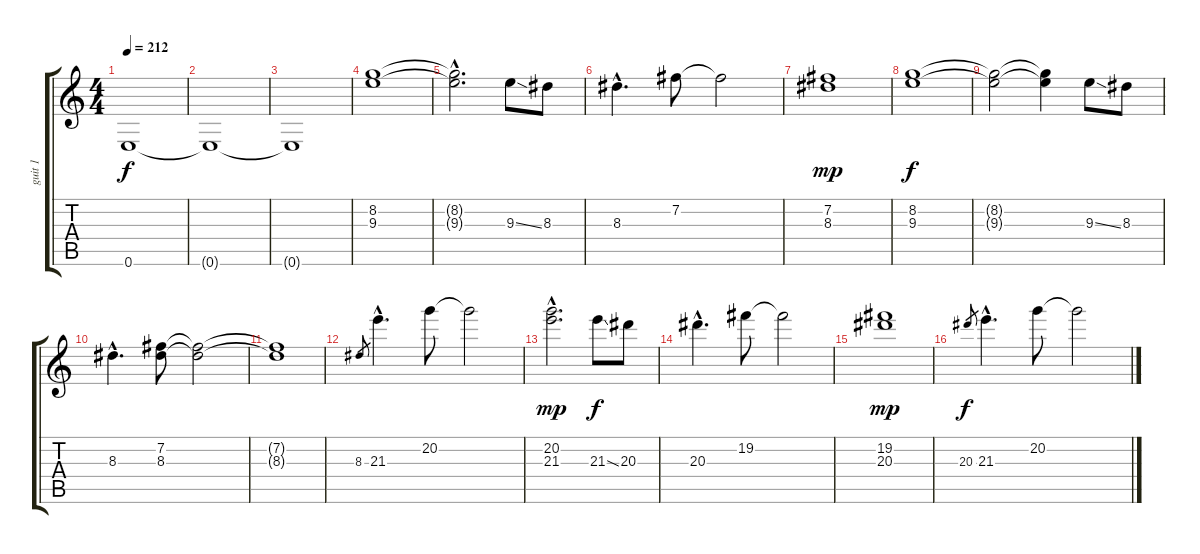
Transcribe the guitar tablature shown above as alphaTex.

\track ("guit 1" "guit 1") {instrument distortionguitar}
\staff {score tabs}
\tuning (E4 B3 G3 D3 A2 E2) {hide}
\ts (4 4)
\tempo 212
\clef g2
\ks c
0.6{t}.1{dy f} |
0.6{t}.1 |
0.6{t}.1 |
(8.2 9.3).1 |
(8.2{hac t} 9.3{hac t}).2{d} 9.3{ss}.8 8.3.8 |
8.3{hac}.4{d} 7.2.8 7.2{t}.2 |
(7.2 8.3).1{dy mp} |
(8.2 9.3).1{dy f} |
(8.2{t} 9.3{t}).2 (8.2{t} 9.3{t}).4 9.3{ss}.8 8.3.8 |
8.3{hac}.4{d} (7.2 8.3).8 (7.2{t} 8.3{t}).2 |
(7.2{t} 8.3{t}).1 |
8.3.8{gr} 21.3{hac}.4{d} 20.2.8 20.2{t}.2 |
(20.2{hac} 21.3{hac}).2{d dy mp} 21.3{ss}.8{dy f} 20.3.8 |
20.3{hac}.4{d} 19.2.8 19.2{t}.2 |
(19.2 20.3).1{dy mp} |
20.3.8{gr dy f} 21.3{hac}.4{d} 20.2.8 20.2{t}.2
